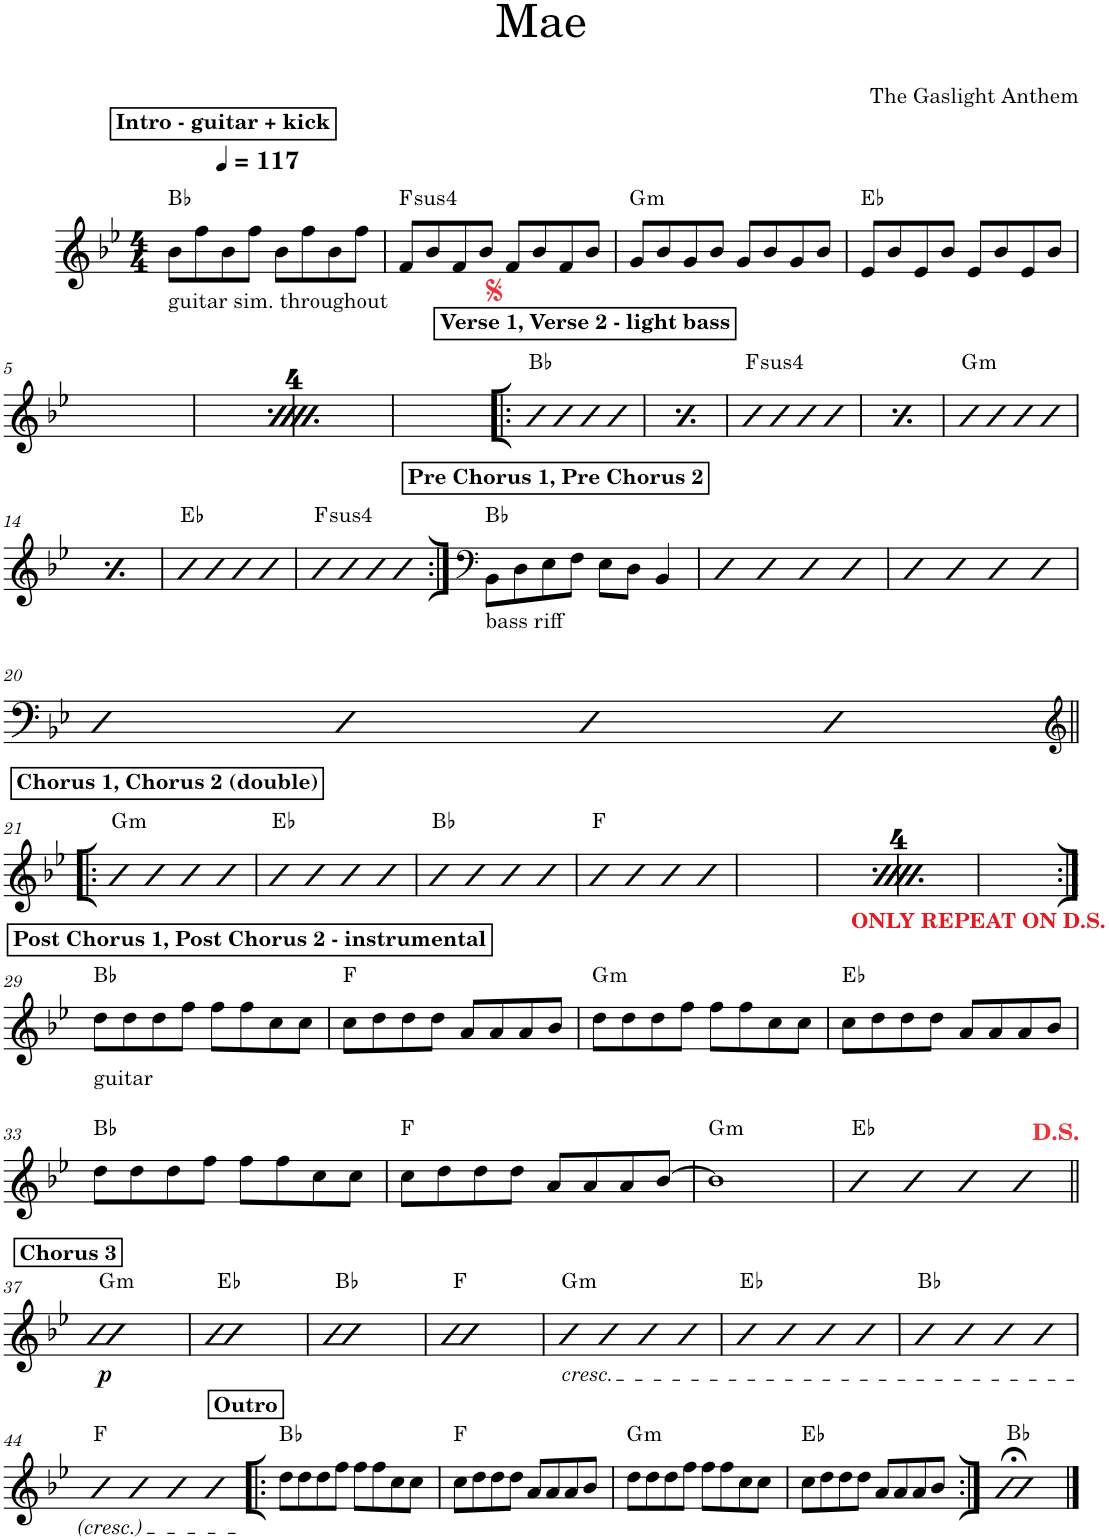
**kern	**dynam	**harte
*part1	*part1	*part1
*staff1	*staff1	*
*I"Piano	*	*
*I'Pno.	*	*
*clefG2	*	*
*k[b-e-]	*	*
*M4/4	*	*
*MM117	*	*
!!LO:REH:place=s1:a:B:cj:t=Intro - guitar + kick
=1	=1	=1
!LO:TX:b:t=guitar sim. throughout	!	!
8b-\L	.	Bb:maj
8ff\	.	.
8b-\	.	.
8ff\J	.	.
8b-\L	.	.
8ff\	.	.
8b-\	.	.
8ff\J	.	.
=2	=2	=2
!	!	!LO:H:kt=4
8f/L	.	F:sus4
8b-/	.	.
8f/	.	.
8b-/J	.	.
8f/L	.	.
8b-/	.	.
8f/	.	.
8b-/J	.	.
=3	=3	=3
!	!	!LO:H:kt=m
8g/L	.	G:min
8b-/	.	.
8g/	.	.
8b-/J	.	.
8g/L	.	.
8b-/	.	.
8g/	.	.
8b-/J	.	.
=4	=4	=4
8e-/L	.	Eb:maj
8b-/	.	.
8e-/	.	.
8b-/J	.	.
8e-/L	.	.
8b-/	.	.
8e-/	.	.
8b-/J	.	.
!!LO:LB:g=z
=5	=5	=5
!!LO:REH:place=s1:a:B:cj:t=Intro - guitar + kick
*MM117	*	*
!LO:TX:b:t=guitar sim. throughout	!	!
8b-\L	.	Bb:maj
8ff\	.	.
8b-\	.	.
8ff\J	.	.
8b-\L	.	.
8ff\	.	.
8b-\	.	.
8ff\J	.	.
=6	=6	=6
!	!	!LO:H:kt=4
8f/L	.	F:sus4
8b-/	.	.
8f/	.	.
8b-/J	.	.
8f/L	.	.
8b-/	.	.
8f/	.	.
8b-/J	.	.
=7	=7	=7
!	!	!LO:H:kt=m
8g/L	.	G:min
8b-/	.	.
8g/	.	.
8b-/J	.	.
8g/L	.	.
8b-/	.	.
8g/	.	.
8b-/J	.	.
=8	=8	=8
8e-/L	.	Eb:maj
8b-/	.	.
8e-/	.	.
8b-/J	.	.
8e-/L	.	.
8b-/	.	.
8e-/	.	.
8b-/J	.	.
!!LO:REH:place=s1:a:B:cj:t=Verse 1, Verse 2 - light bass
=9!|:	=9!|:	=9!|:
4b-	.	Bb:maj
4b-	.	.
4b-	.	.
4b-	.	.
!!LO:REH:place=s1:a:B:cj:t=Verse 1, Verse 2 - light bass
=10	=10	=10
4b-	.	Bb:maj
4b-	.	.
4b-	.	.
4b-	.	.
=11	=11	=11
!	!	!LO:H:kt=4
4b-	.	F:sus4
4b-	.	.
4b-	.	.
4b-	.	.
=12	=12	=12
!	!	!LO:H:kt=4
4b-	.	F:sus4
4b-	.	.
4b-	.	.
4b-	.	.
=13	=13	=13
!	!	!LO:H:kt=m
4b-	.	G:min
4b-	.	.
4b-	.	.
4b-	.	.
!!LO:LB:g=z
=14	=14	=14
!	!	!LO:H:kt=m
4b-	.	G:min
4b-	.	.
4b-	.	.
4b-	.	.
=15	=15	=15
4b-	.	Eb:maj
4b-	.	.
4b-	.	.
4b-	.	.
=16	=16	=16
!	!	!LO:H:kt=4
4b-	.	F:sus4
4b-	.	.
4b-	.	.
4b-	.	.
!!LO:REH:place=s1:a:B:cj:t=Pre Chorus 1, Pre Chorus 2
=17:|!	=17:|!	=17:|!
*clefF4	*	*
!LO:TX:b:t=bass riff	!	!
8BB-\L	.	Bb:maj
8D\	.	.
8E-\	.	.
8F\J	.	.
8E-\L	.	.
8D\J	.	.
4BB-/	.	.
=18	=18	=18
4D	.	.
4D	.	.
4D	.	.
4D	.	.
=19	=19	=19
4D	.	.
4D	.	.
4D	.	.
4D	.	.
!!LO:LB:g=z
=20	=20	=20
4D	.	.
4D	.	.
4D	.	.
4D	.	.
!!LO:LB:g=z
!!LO:REH:place=s1:a:B:cj:t=Chorus 1, Chorus 2 (double)
=21!|:	=21!|:	=21!|:
*clefG2	*	*
!	!	!LO:H:kt=m
4b-	.	G:min
4b-	.	.
4b-	.	.
4b-	.	.
=22	=22	=22
4b-	.	Eb:maj
4b-	.	.
4b-	.	.
4b-	.	.
=23	=23	=23
4b-	.	Bb:maj
4b-	.	.
4b-	.	.
4b-	.	.
=24	=24	=24
4b-	.	F:maj
4b-	.	.
4b-	.	.
4b-	.	.
!!LO:REH:place=s1:a:B:cj:t=Chorus 1, Chorus 2 (double)
=25	=25	=25
!	!	!LO:H:kt=m
4b-	.	G:min
4b-	.	.
4b-	.	.
4b-	.	.
=26	=26	=26
4b-	.	Eb:maj
4b-	.	.
4b-	.	.
4b-	.	.
=27	=27	=27
4b-	.	Bb:maj
4b-	.	.
4b-	.	.
4b-	.	.
=28	=28	=28
4b-	.	F:maj
4b-	.	.
4b-	.	.
4b-	.	.
!!LO:LB:g=z
!!LO:REH:place=s1:a:B:cj:t=Post Chorus 1, Post Chorus 2 - instrumental
=29:|!	=29:|!	=29:|!
!LO:TX:b:t=guitar	!	!
8dd\L	.	Bb:maj
8dd\	.	.
8dd\	.	.
8ff\J	.	.
8ff\L	.	.
8ff\	.	.
8cc\	.	.
8cc\J	.	.
=30	=30	=30
8cc\L	.	F:maj
8dd\	.	.
8dd\	.	.
8dd\J	.	.
8a/L	.	.
8a/	.	.
8a/	.	.
8b-/J	.	.
=31	=31	=31
!	!	!LO:H:kt=m
8dd\L	.	G:min
8dd\	.	.
8dd\	.	.
8ff\J	.	.
8ff\L	.	.
8ff\	.	.
8cc\	.	.
8cc\J	.	.
=32	=32	=32
8cc\L	.	Eb:maj
8dd\	.	.
8dd\	.	.
8dd\J	.	.
8a/L	.	.
8a/	.	.
8a/	.	.
8b-/J	.	.
!!LO:LB:g=z
=33	=33	=33
8dd\L	.	Bb:maj
8dd\	.	.
8dd\	.	.
8ff\J	.	.
8ff\L	.	.
8ff\	.	.
8cc\	.	.
8cc\J	.	.
=34	=34	=34
8cc\L	.	F:maj
8dd\	.	.
8dd\	.	.
8dd\J	.	.
8a/L	.	.
8a/	.	.
8a/	.	.
[8b-/J	.	.
=35	=35	=35
!	!	!LO:H:kt=m
1b-]	.	G:min
=36	=36	=36
4b-	.	Eb:maj
4b-	.	.
4b-	.	.
4b-	.	.
!!LO:LB:g=z
!!LO:REH:place=s1:a:B:cj:t=Chorus 3
=37||	=37||	=37||
!	!LO:DY:b	!LO:H:kt=m
1b-	p	G:min
=38	=38	=38
1b-	.	Eb:maj
=39	=39	=39
1b-	.	Bb:maj
=40	=40	=40
1b-	.	F:maj
=41	=41	=41
!LO:TX:b:i:t=cresc.	!	!LO:H:kt=m
4b-	.	G:min
4b-	.	.
4b-	.	.
4b-	.	.
=42	=42	=42
4b-	.	Eb:maj
4b-	.	.
4b-	.	.
4b-	.	.
=43	=43	=43
4b-	.	Bb:maj
4b-	.	.
4b-	.	.
4b-	.	.
!!LO:LB:g=z
=44	=44	=44
4b-	.	F:maj
4b-	.	.
4b-	.	.
4b-	.	.
!!LO:REH:place=s1:a:B:cj:t=Outro
=45!|:	=45!|:	=45!|:
8dd\L	.	Bb:maj
8dd\	.	.
8dd\	.	.
8ff\J	.	.
8ff\L	.	.
8ff\	.	.
8cc\	.	.
8cc\J	.	.
=46	=46	=46
8cc\L	.	F:maj
8dd\	.	.
8dd\	.	.
8dd\J	.	.
8a/L	.	.
8a/	.	.
8a/	.	.
8b-/J	.	.
=47	=47	=47
!	!	!LO:H:kt=m
8dd\L	.	G:min
8dd\	.	.
8dd\	.	.
8ff\J	.	.
8ff\L	.	.
8ff\	.	.
8cc\	.	.
8cc\J	.	.
=48	=48	=48
8cc\L	.	Eb:maj
8dd\	.	.
8dd\	.	.
8dd\J	.	.
8a/L	.	.
8a/	.	.
8a/	.	.
8b-/J	.	.
=49:|!	=49:|!	=49:|!
1b-;<	.	Bb:maj
==	==	==
*-	*-	*-
